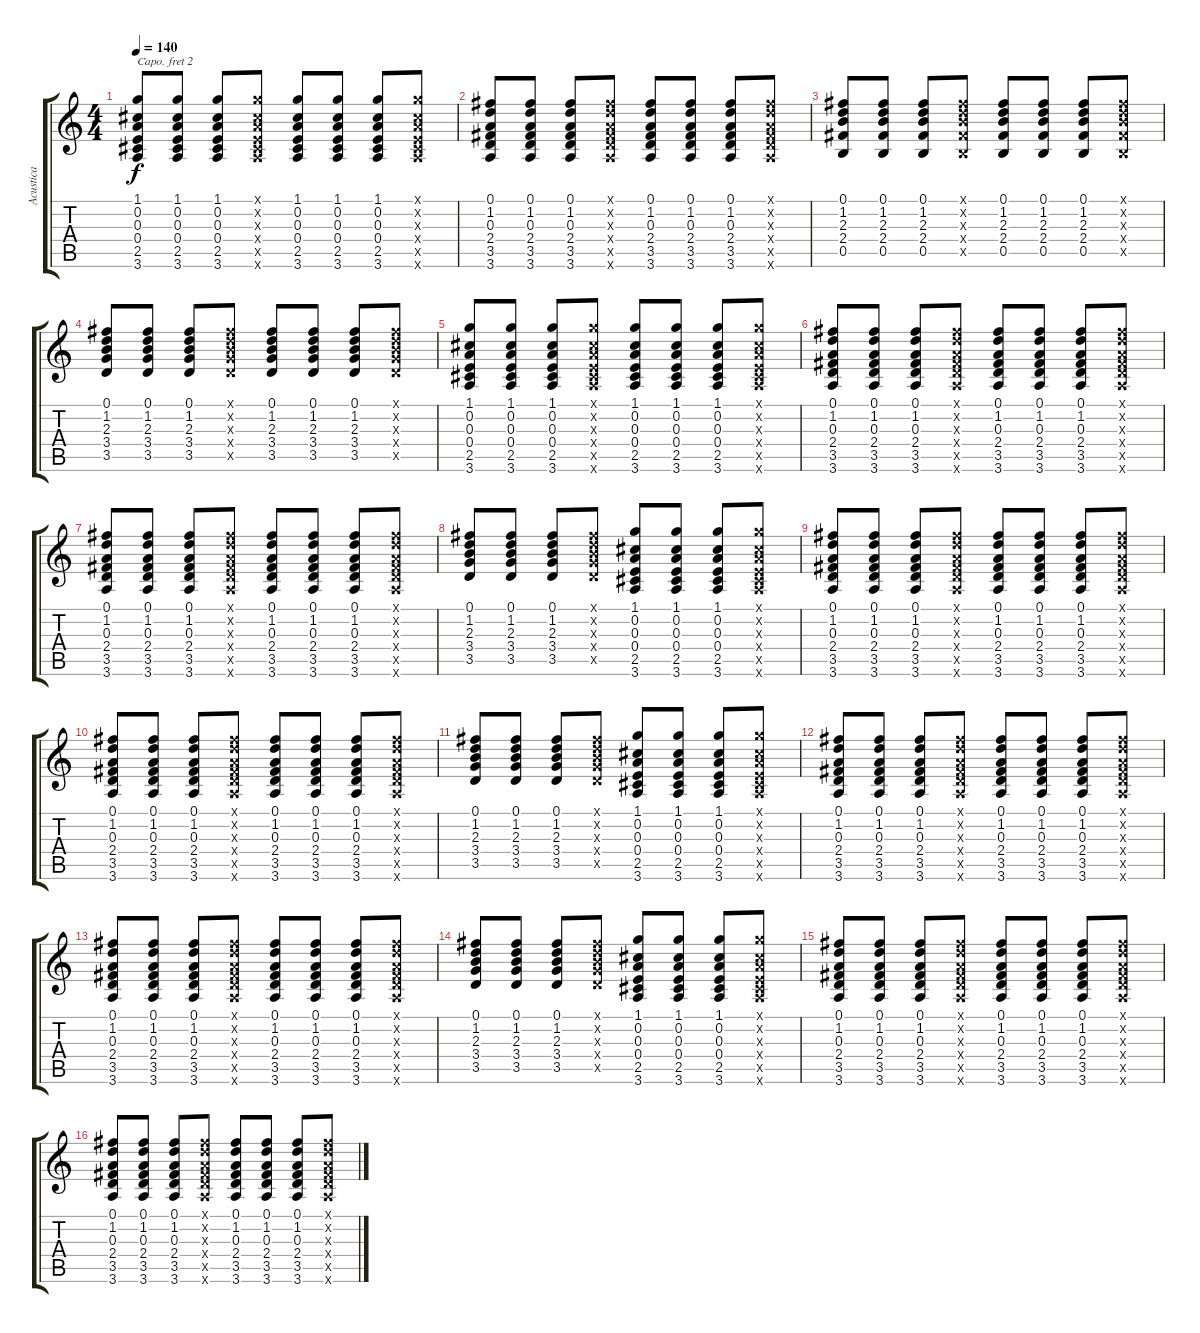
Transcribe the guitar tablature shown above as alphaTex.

\track ("Acustica" "Acustica") {instrument acousticguitarsteel}
\staff {score tabs}
\capo 2
\tuning (E4 B3 G3 D3 A2 E2) {hide}
\ts (4 4)
\tempo 140
\clef g2
\ks c
(1.1 0.2 0.3 0.4 2.5 3.6).8{dy f} (1.1 0.2 0.3 0.4 2.5 3.6).8 (1.1 0.2 0.3 0.4 2.5 3.6).8 (1.1{x} 0.2{x} 0.3{x} 0.4{x} 2.5{x} 3.6{x}).8 (1.1 0.2 0.3 0.4 2.5 3.6).8 (1.1 0.2 0.3 0.4 2.5 3.6).8 (1.1 0.2 0.3 0.4 2.5 3.6).8 (1.1{x} 0.2{x} 0.3{x} 0.4{x} 2.5{x} 3.6{x}).8 |
(0.1 1.2 0.3 2.4 3.5 3.6).8 (0.1 1.2 0.3 2.4 3.5 3.6).8 (0.1 1.2 0.3 2.4 3.5 3.6).8 (0.1{x} 1.2{x} 0.3{x} 2.4{x} 3.5{x} 3.6{x}).8 (0.1 1.2 0.3 2.4 3.5 3.6).8 (0.1 1.2 0.3 2.4 3.5 3.6).8 (0.1 1.2 0.3 2.4 3.5 3.6).8 (0.1{x} 1.2{x} 0.3{x} 2.4{x} 3.5{x} 3.6{x}).8 |
(0.1 1.2 2.3 2.4 0.5).8 (0.1 1.2 2.3 2.4 0.5).8 (0.1 1.2 2.3 2.4 0.5).8 (0.1{x} 1.2{x} 2.3{x} 2.4{x} 0.5{x}).8 (0.1 1.2 2.3 2.4 0.5).8 (0.1 1.2 2.3 2.4 0.5).8 (0.1 1.2 2.3 2.4 0.5).8 (0.1{x} 1.2{x} 2.3{x} 2.4{x} 0.5{x}).8 |
(0.1 1.2 2.3 3.4 3.5).8 (0.1 1.2 2.3 3.4 3.5).8 (0.1 1.2 2.3 3.4 3.5).8 (0.1{x} 1.2{x} 2.3{x} 3.4{x} 3.5{x}).8 (0.1 1.2 2.3 3.4 3.5).8 (0.1 1.2 2.3 3.4 3.5).8 (0.1 1.2 2.3 3.4 3.5).8 (0.1{x} 1.2{x} 2.3{x} 3.4{x} 3.5{x}).8 |
(1.1 0.2 0.3 0.4 2.5 3.6).8 (1.1 0.2 0.3 0.4 2.5 3.6).8 (1.1 0.2 0.3 0.4 2.5 3.6).8 (1.1{x} 0.2{x} 0.3{x} 0.4{x} 2.5{x} 3.6{x}).8 (1.1 0.2 0.3 0.4 2.5 3.6).8 (1.1 0.2 0.3 0.4 2.5 3.6).8 (1.1 0.2 0.3 0.4 2.5 3.6).8 (1.1{x} 0.2{x} 0.3{x} 0.4{x} 2.5{x} 3.6{x}).8 |
(0.1 1.2 0.3 2.4 3.5 3.6).8 (0.1 1.2 0.3 2.4 3.5 3.6).8 (0.1 1.2 0.3 2.4 3.5 3.6).8 (0.1{x} 1.2{x} 0.3{x} 2.4{x} 3.5{x} 3.6{x}).8 (0.1 1.2 0.3 2.4 3.5 3.6).8 (0.1 1.2 0.3 2.4 3.5 3.6).8 (0.1 1.2 0.3 2.4 3.5 3.6).8 (0.1{x} 1.2{x} 0.3{x} 2.4{x} 3.5{x} 3.6{x}).8 |
(0.1 1.2 0.3 2.4 3.5 3.6).8 (0.1 1.2 0.3 2.4 3.5 3.6).8 (0.1 1.2 0.3 2.4 3.5 3.6).8 (0.1{x} 1.2{x} 0.3{x} 2.4{x} 3.5{x} 3.6{x}).8 (0.1 1.2 0.3 2.4 3.5 3.6).8 (0.1 1.2 0.3 2.4 3.5 3.6).8 (0.1 1.2 0.3 2.4 3.5 3.6).8 (0.1{x} 1.2{x} 0.3{x} 2.4{x} 3.5{x} 3.6{x}).8 |
(0.1 1.2 2.3 3.4 3.5).8 (0.1 1.2 2.3 3.4 3.5).8 (0.1 1.2 2.3 3.4 3.5).8 (0.1{x} 1.2{x} 2.3{x} 3.4{x} 3.5{x}).8 (1.1 0.2 0.3 0.4 2.5 3.6).8 (1.1 0.2 0.3 0.4 2.5 3.6).8 (1.1 0.2 0.3 0.4 2.5 3.6).8 (1.1{x} 0.2{x} 0.3{x} 0.4{x} 2.5{x} 3.6{x}).8 |
(0.1 1.2 0.3 2.4 3.5 3.6).8 (0.1 1.2 0.3 2.4 3.5 3.6).8 (0.1 1.2 0.3 2.4 3.5 3.6).8 (0.1{x} 1.2{x} 0.3{x} 2.4{x} 3.5{x} 3.6{x}).8 (0.1 1.2 0.3 2.4 3.5 3.6).8 (0.1 1.2 0.3 2.4 3.5 3.6).8 (0.1 1.2 0.3 2.4 3.5 3.6).8 (0.1{x} 1.2{x} 0.3{x} 2.4{x} 3.5{x} 3.6{x}).8 |
(0.1 1.2 0.3 2.4 3.5 3.6).8 (0.1 1.2 0.3 2.4 3.5 3.6).8 (0.1 1.2 0.3 2.4 3.5 3.6).8 (0.1{x} 1.2{x} 0.3{x} 2.4{x} 3.5{x} 3.6{x}).8 (0.1 1.2 0.3 2.4 3.5 3.6).8 (0.1 1.2 0.3 2.4 3.5 3.6).8 (0.1 1.2 0.3 2.4 3.5 3.6).8 (0.1{x} 1.2{x} 0.3{x} 2.4{x} 3.5{x} 3.6{x}).8 |
(0.1 1.2 2.3 3.4 3.5).8 (0.1 1.2 2.3 3.4 3.5).8 (0.1 1.2 2.3 3.4 3.5).8 (0.1{x} 1.2{x} 2.3{x} 3.4{x} 3.5{x}).8 (1.1 0.2 0.3 0.4 2.5 3.6).8 (1.1 0.2 0.3 0.4 2.5 3.6).8 (1.1 0.2 0.3 0.4 2.5 3.6).8 (1.1{x} 0.2{x} 0.3{x} 0.4{x} 2.5{x} 3.6{x}).8 |
(0.1 1.2 0.3 2.4 3.5 3.6).8 (0.1 1.2 0.3 2.4 3.5 3.6).8 (0.1 1.2 0.3 2.4 3.5 3.6).8 (0.1{x} 1.2{x} 0.3{x} 2.4{x} 3.5{x} 3.6{x}).8 (0.1 1.2 0.3 2.4 3.5 3.6).8 (0.1 1.2 0.3 2.4 3.5 3.6).8 (0.1 1.2 0.3 2.4 3.5 3.6).8 (0.1{x} 1.2{x} 0.3{x} 2.4{x} 3.5{x} 3.6{x}).8 |
(0.1 1.2 0.3 2.4 3.5 3.6).8 (0.1 1.2 0.3 2.4 3.5 3.6).8 (0.1 1.2 0.3 2.4 3.5 3.6).8 (0.1{x} 1.2{x} 0.3{x} 2.4{x} 3.5{x} 3.6{x}).8 (0.1 1.2 0.3 2.4 3.5 3.6).8 (0.1 1.2 0.3 2.4 3.5 3.6).8 (0.1 1.2 0.3 2.4 3.5 3.6).8 (0.1{x} 1.2{x} 0.3{x} 2.4{x} 3.5{x} 3.6{x}).8 |
(0.1 1.2 2.3 3.4 3.5).8 (0.1 1.2 2.3 3.4 3.5).8 (0.1 1.2 2.3 3.4 3.5).8 (0.1{x} 1.2{x} 2.3{x} 3.4{x} 3.5{x}).8 (1.1 0.2 0.3 0.4 2.5 3.6).8 (1.1 0.2 0.3 0.4 2.5 3.6).8 (1.1 0.2 0.3 0.4 2.5 3.6).8 (1.1{x} 0.2{x} 0.3{x} 0.4{x} 2.5{x} 3.6{x}).8 |
(0.1 1.2 0.3 2.4 3.5 3.6).8 (0.1 1.2 0.3 2.4 3.5 3.6).8 (0.1 1.2 0.3 2.4 3.5 3.6).8 (0.1{x} 1.2{x} 0.3{x} 2.4{x} 3.5{x} 3.6{x}).8 (0.1 1.2 0.3 2.4 3.5 3.6).8 (0.1 1.2 0.3 2.4 3.5 3.6).8 (0.1 1.2 0.3 2.4 3.5 3.6).8 (0.1{x} 1.2{x} 0.3{x} 2.4{x} 3.5{x} 3.6{x}).8 |
(0.1 1.2 0.3 2.4 3.5 3.6).8 (0.1 1.2 0.3 2.4 3.5 3.6).8 (0.1 1.2 0.3 2.4 3.5 3.6).8 (0.1{x} 1.2{x} 0.3{x} 2.4{x} 3.5{x} 3.6{x}).8 (0.1 1.2 0.3 2.4 3.5 3.6).8 (0.1 1.2 0.3 2.4 3.5 3.6).8 (0.1 1.2 0.3 2.4 3.5 3.6).8 (0.1{x} 1.2{x} 0.3{x} 2.4{x} 3.5{x} 3.6{x}).8
